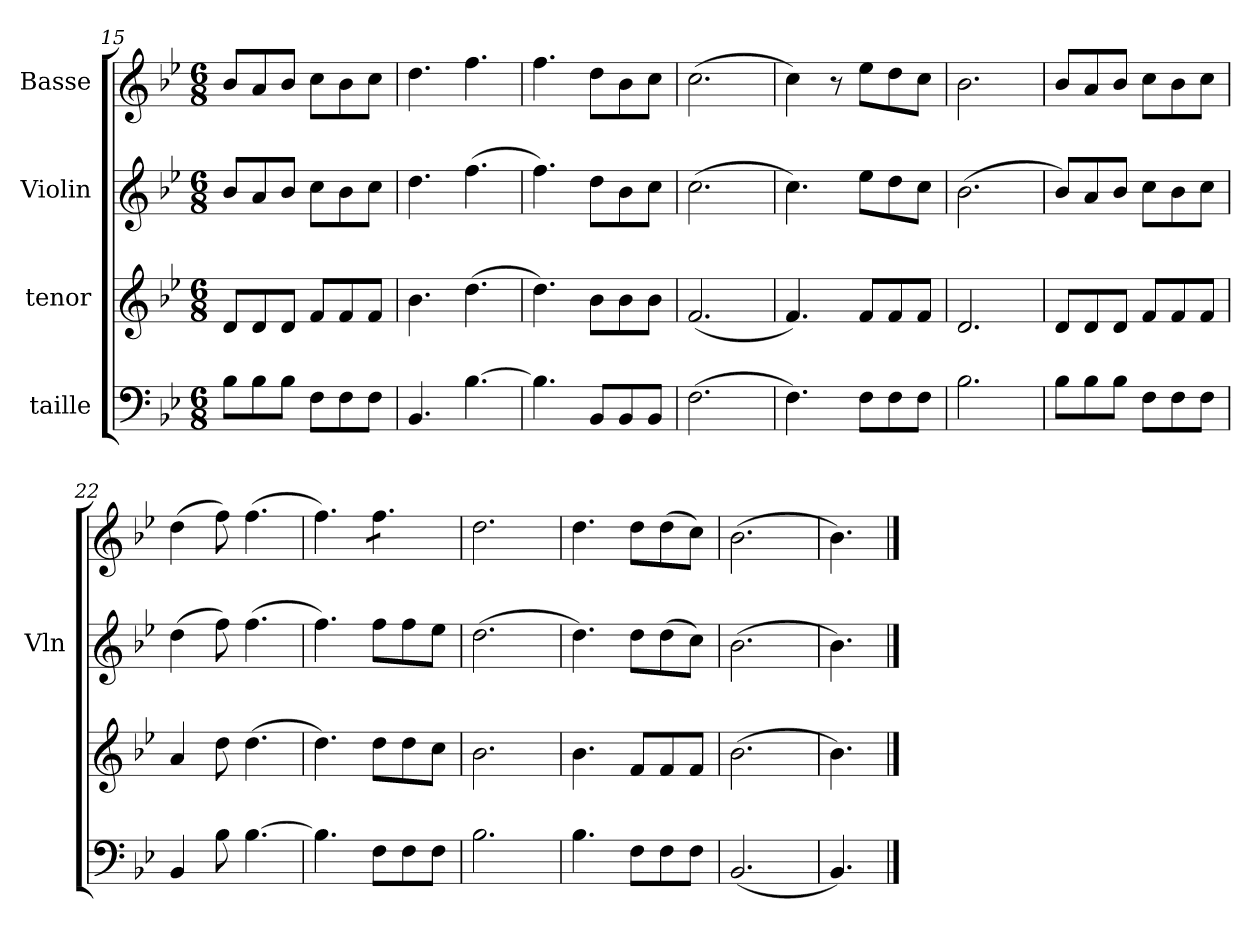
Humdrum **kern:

**kern	**kern	**kern	**kern
*part4	*part3	*part2	*part1
*staff4	*staff3	*staff2	*staff1
*I"taille	*I"tenor	*I"Violin	*I"Basse
*	*	*I'Vln	*
*clefF4	*clefG2	*clefG2	*clefG2
*k[b-e-]	*k[b-e-]	*k[b-e-]	*k[b-e-]
*M6/8	*M6/8	*M6/8	*M6/8
=15	=15	=15	=15
8B-\L	8d/L	8b-/L	8b-/L
8B-\	8d/	8a/	8a/
8B-\J	8d/J	8b-/J	8b-/J
8F\L	8f/L	8cc\L	8cc\L
8F\	8f/	8b-\	8b-\
8F\J	8f/J	8cc\J	8cc\J
=16	=16	=16	=16
4.BB-/	4.b-\	4.dd\	4.dd\
[4.B-\	(>4.dd\	(>4.ff\	4.ff\
=17	=17	=17	=17
4.B-\]	4.dd\)	4.ff\)	4.ff\
8BB-/L	8b-\L	8dd\L	8dd\L
8BB-/	8b-\	8b-\	8b-\
8BB-/J	8b-\J	8cc\J	8cc\J
=18	=18	=18	=18
(>2.F\	(<2.f/	(>2.cc\	(>2.cc\
=19	=19	=19	=19
4.F\)	4.f/)	4.cc\)	4cc\)
.	.	.	8r
8F\L	8f/L	8ee-\L	8ee-\L
8F\	8f/	8dd\	8dd\
8F\J	8f/J	8cc\J	8cc\J
=20	=20	=20	=20
2.B-\	2.d/	(>2.b-\	2.b-\
=21	=21	=21	=21
8B-\L	8d/L	8b-/L)	8b-/L
8B-\	8d/	8a/	8a/
8B-\J	8d/J	8b-/J	8b-/J
8F\L	8f/L	8cc\L	8cc\L
8F\	8f/	8b-\	8b-\
8F\J	8f/J	8cc\J	8cc\J
!!LO:PB:g=z
=22	=22	=22	=22
4BB-/	4a/	(>4dd\	(>4dd\
8B-\	8dd\	8ff\)	8ff\)
[4.B-\	(>4.dd\	(>4.ff\	(>4.ff\
=23	=23	=23	=23
4.B-\]	4.dd\)	4.ff\)	4.ff\)
*	*	*	*tremolo
8F\L	8dd\L	8ff\L	8ff\L
8F\	8dd\	8ff\	8ff\
8F\J	8cc\J	8ee-\J	8ff\J
*	*	*	*Xtremolo
=24	=24	=24	=24
2.B-\	2.b-\	(>2.dd\	2.dd\
=25	=25	=25	=25
4.B-\	4.b-\	4.dd\)	4.dd\
8F\L	8f/L	8dd\L	8dd\L
8F\	8f/	(>8dd\	(>8dd\
8F\J	8f/J	8cc\J)	8cc\J)
=26	=26	=26	=26
(<2.BB-/	(>2.b-\	(>2.b-\	(>2.b-\
=27	=27	=27	=27
4.BB-/)	4.b-\)	4.b-\)	4.b-\)
==	==	==	==
*-	*-	*-	*-
